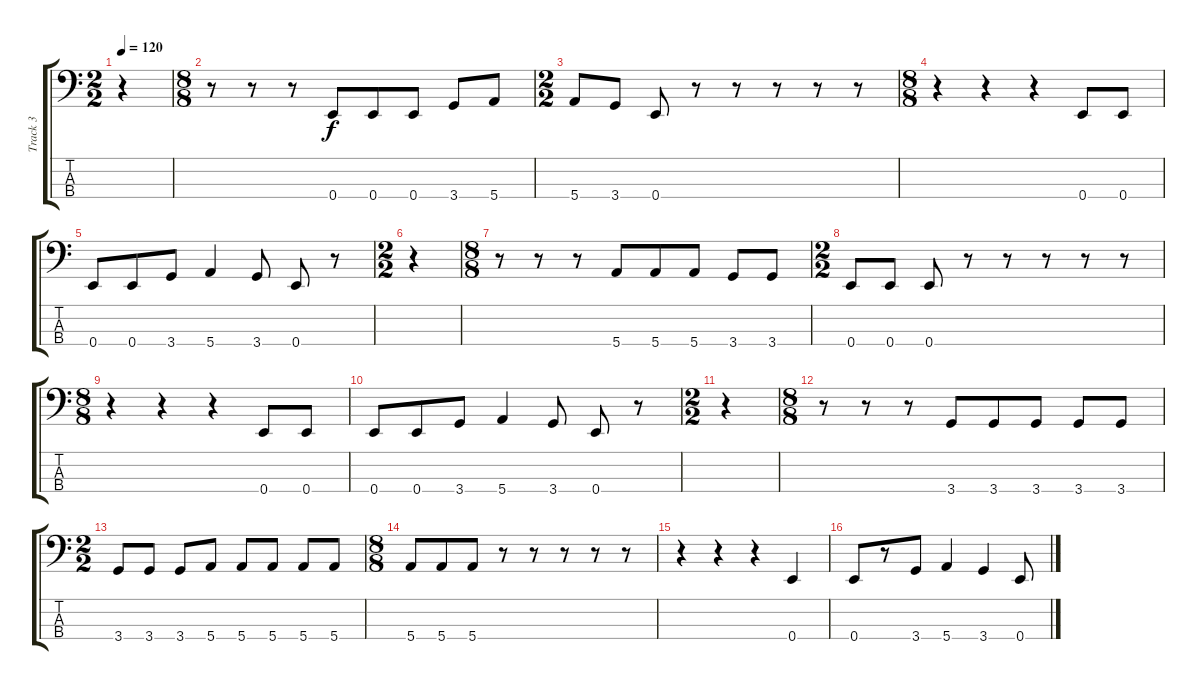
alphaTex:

\track ("Track 3" "Track 3") {instrument electricbassfinger}
\staff {score tabs}
\tuning (G2 D2 A1 E1) {hide}
\ts (2 2)
\tempo 120
\clef f4
\ks c
r.4{dy f instrument electricbassfinger} |
\ts (8 8)
r.8 r.8 r.8 0.4.8 0.4.8 0.4.8 3.4.8 5.4.8 |
\ts (2 2)
5.4.8 3.4.8 0.4.8 r.8 r.8 r.8 r.8 r.8 |
\ts (8 8)
r.4 r.4 r.4 0.4.8 0.4.8 |
0.4.8 0.4.8 3.4.8 5.4.4 3.4.8 0.4.8 r.8 |
\ts (2 2)
r.4 |
\ts (8 8)
r.8 r.8 r.8 5.4.8 5.4.8 5.4.8 3.4.8 3.4.8 |
\ts (2 2)
0.4.8 0.4.8 0.4.8 r.8 r.8 r.8 r.8 r.8 |
\ts (8 8)
r.4 r.4 r.4 0.4.8 0.4.8 |
0.4.8 0.4.8 3.4.8 5.4.4 3.4.8 0.4.8 r.8 |
\ts (2 2)
r.4 |
\ts (8 8)
r.8 r.8 r.8 3.4.8 3.4.8 3.4.8 3.4.8 3.4.8 |
\ts (2 2)
3.4.8 3.4.8 3.4.8 5.4.8 5.4.8 5.4.8 5.4.8 5.4.8 |
\ts (8 8)
5.4.8 5.4.8 5.4.8 r.8 r.8 r.8 r.8 r.8 |
r.4 r.4 r.4 0.4.4 |
0.4.8 r.8 3.4.8 5.4.4 3.4.4 0.4.8
